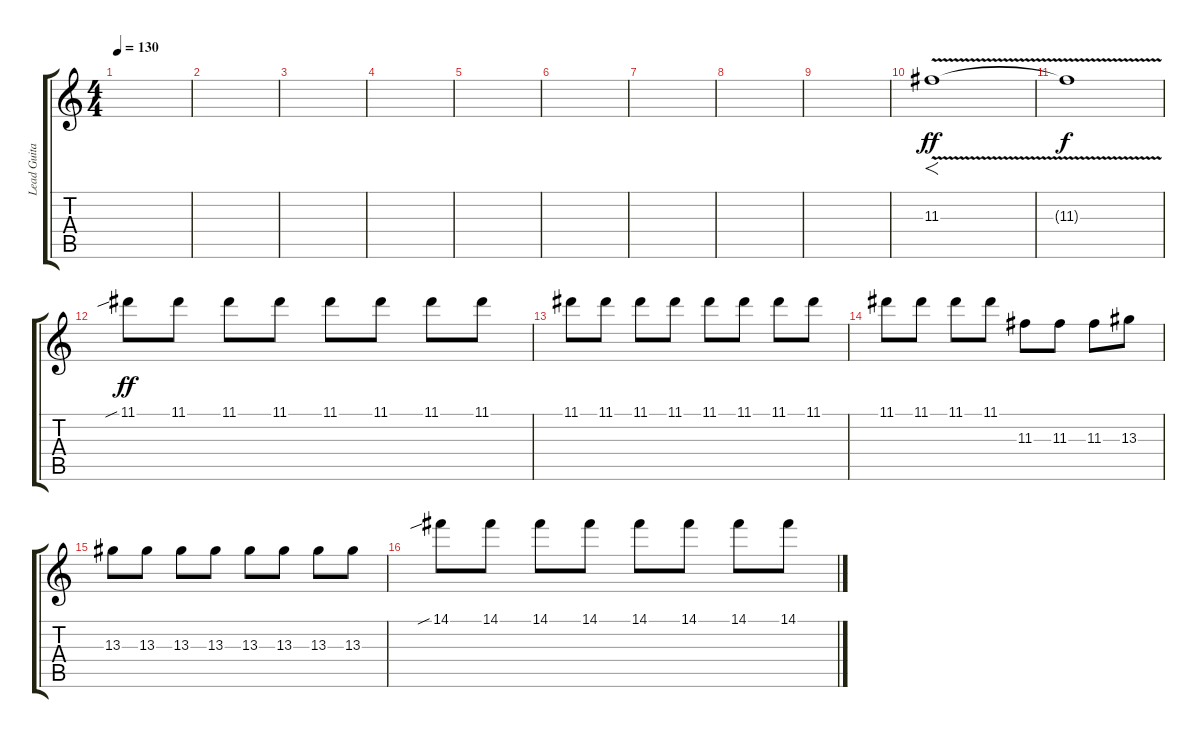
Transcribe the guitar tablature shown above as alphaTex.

\track ("Lead Guitar" "Lead Guita") {instrument overdrivenguitar}
\staff {score tabs}
\tuning (E4 B3 G3 D3 A2 E2) {hide}
\ts (4 4)
\tempo 130
\clef g2
\ks c
|
|
|
|
|
|
|
|
|
11.3{v}.1{f dy ff} |
11.3{t}.1{dy f} |
11.1{sib}.8{dy ff} 11.1.8 11.1.8 11.1.8 11.1.8 11.1.8 11.1.8 11.1.8 |
11.1.8 11.1.8 11.1.8 11.1.8 11.1.8 11.1.8 11.1.8 11.1.8 |
11.1.8 11.1.8 11.1.8 11.1.8 11.3.8 11.3.8 11.3.8 13.3.8 |
13.3.8 13.3.8 13.3.8 13.3.8 13.3.8 13.3.8 13.3.8 13.3.8 |
14.1{sib}.8 14.1.8 14.1.8 14.1.8 14.1.8 14.1.8 14.1.8 14.1.8
